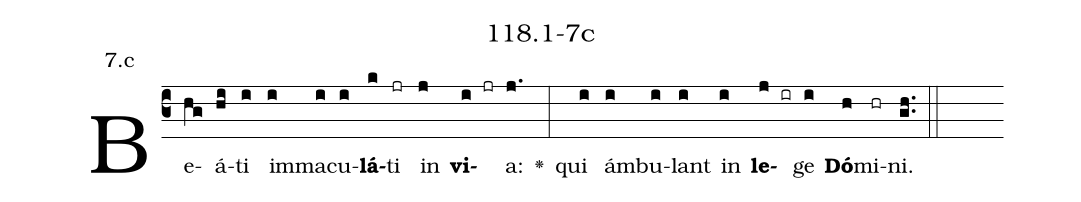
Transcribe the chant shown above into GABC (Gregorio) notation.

name: 118.1-7c;
annotation: 7.c;
%%
(c3)Be(hg)á(hi)ti(i) im(i)ma(i)cu(i)<b>lá</b>(k)ti(jr) in(j) <b>vi</b>(i jr)a:(j.) <v>\greheightstar</v>(:) qui(i) ám(i)bu(i)lant(i) in(i) <b>le</b>(j ir)ge(i) <b>Dó</b>(h)mi(hr)ni.(gh..) (::)


%E(i) u(i) o(j) u(i) a(h) e.(gh..) (::)
